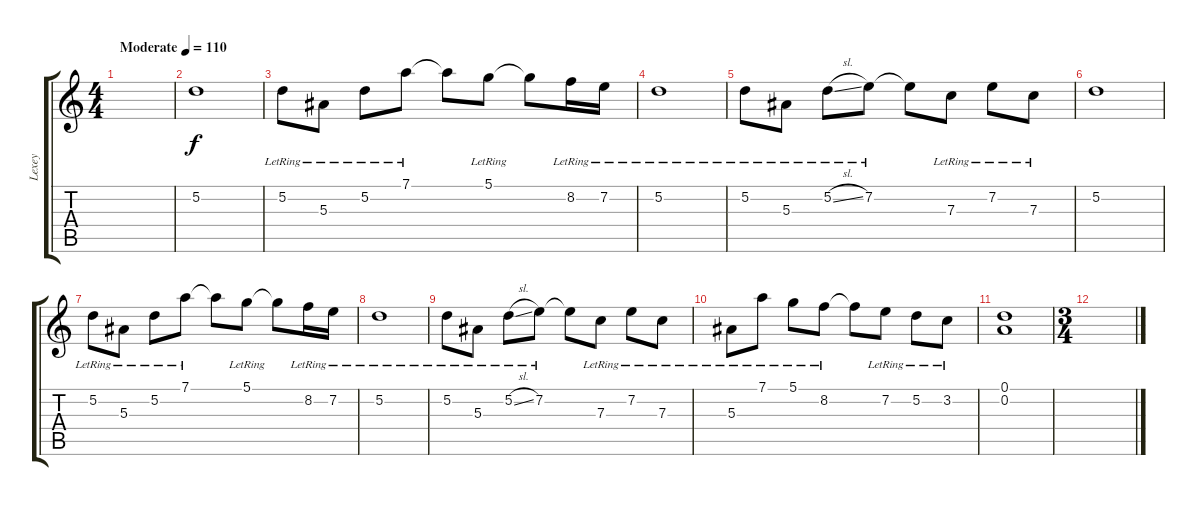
\track ("Lexey" "Lexey") {instrument acousticguitarsteel}
\staff {score tabs}
\tuning (D4 A3 F3 C3 G2 D2) {hide}
\ts (4 4)
\tempo (110 "Moderate")
\clef g2
\ks c
|
5.2.1 |
5.2{lr}.8 5.3{lr}.8 5.2{lr}.8 7.1{lr}.8 7.1{t}.8 5.1{lr}.8 5.1{t}.8 8.2{lr}.16 7.2{lr}.16 |
5.2{lr}.1 |
5.2{lr}.8 5.3{lr}.8 5.2{sl lr}.8 7.2{lr}.8 7.2{t}.8 7.3{lr}.8 7.2{lr}.8 7.3{lr}.8 |
5.2.1 |
5.2{lr}.8 5.3{lr}.8 5.2{lr}.8 7.1{lr}.8 7.1{t}.8 5.1{lr}.8 5.1{t}.8 8.2{lr}.16 7.2{lr}.16 |
5.2{lr}.1 |
5.2{lr}.8 5.3{lr}.8 5.2{sl lr}.8 7.2{lr}.8 7.2{t}.8 7.3{lr}.8 7.2{lr}.8 7.3{lr}.8 |
5.3{lr}.8 7.1{lr}.8 5.1{lr}.8 8.2{lr}.8 8.2{t}.8 7.2{lr}.8 5.2{lr}.8 3.2{lr}.8 |
(0.1 0.2).1 |
\ts (3 4)
